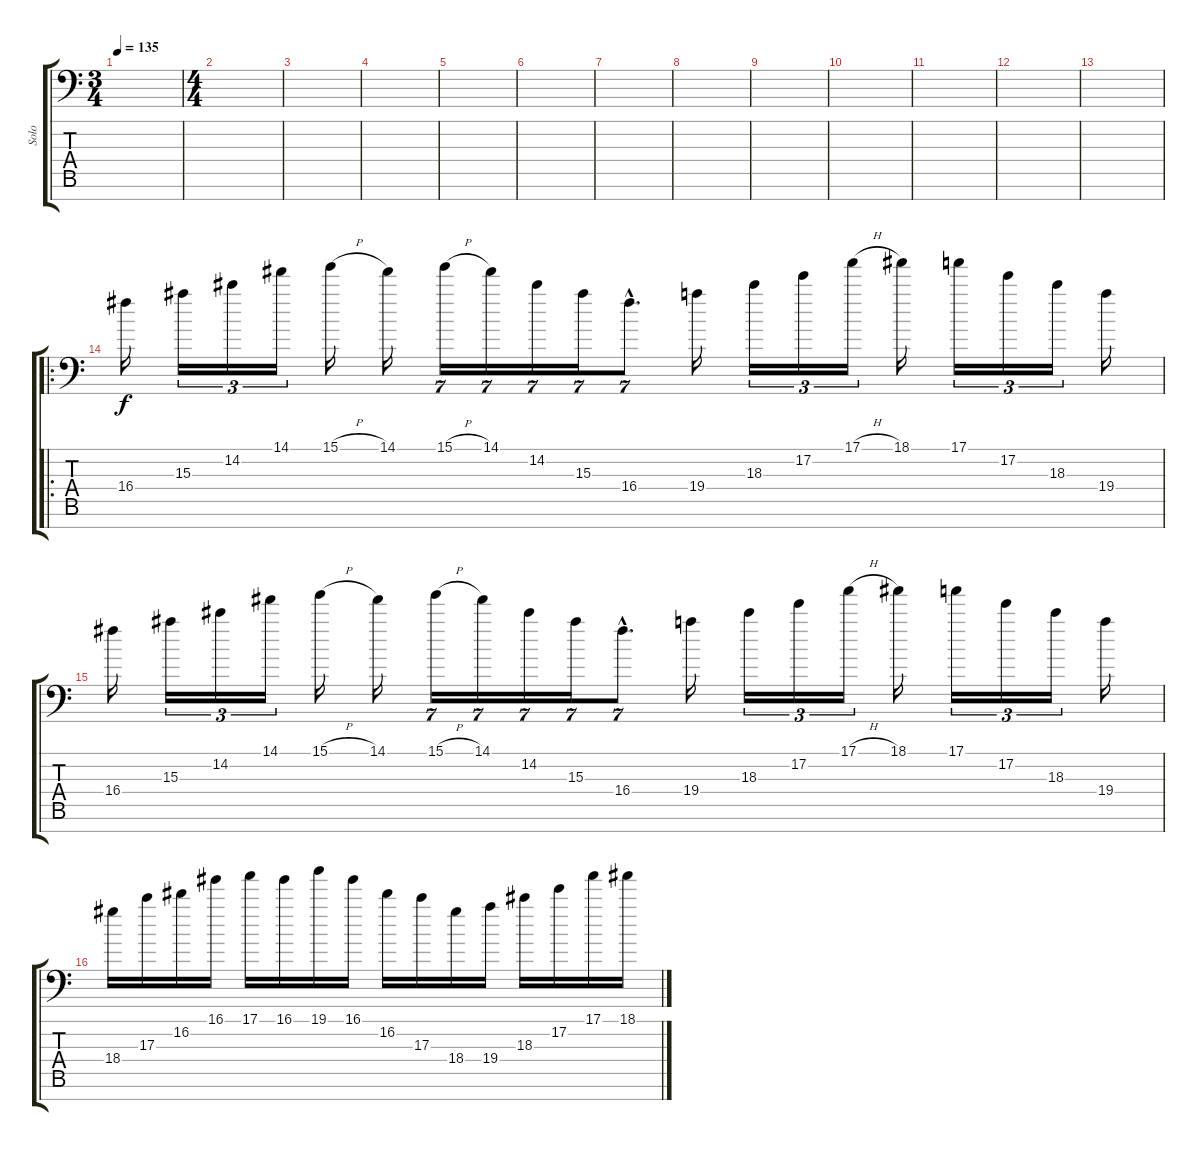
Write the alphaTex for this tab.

\track ("Solo" "Solo") {instrument distortionguitar}
\staff {score tabs}
\tuning (E4 B3 G3 D3 A2 E2 C-1) {hide}
\ts (3 4)
\tempo 135
\clef f4
\ks c
|
\ts (4 4)
|
|
|
|
|
|
|
|
|
|
|
|
\ro
16.4.16 15.3.16{tu (3 2)} 14.2.16{tu (3 2)} 14.1.16{tu (3 2)} 15.1{h}.16 14.1.16 15.1{h}.16{tu (7 4)} 14.1.16{tu (7 4)} 14.2.16{tu (7 4)} 15.3.16{tu (7 4)} 16.4{hac}.8{d tu (7 4)} 19.4.16 18.3.16{tu (3 2)} 17.2.16{tu (3 2)} 17.1{h}.16{tu (3 2)} 18.1.16 17.1.16{tu (3 2)} 17.2.16{tu (3 2)} 18.3.16{tu (3 2)} 19.4.16 |
16.4.16 15.3.16{tu (3 2)} 14.2.16{tu (3 2)} 14.1.16{tu (3 2)} 15.1{h}.16 14.1.16 15.1{h}.16{tu (7 4)} 14.1.16{tu (7 4)} 14.2.16{tu (7 4)} 15.3.16{tu (7 4)} 16.4{hac}.8{d tu (7 4)} 19.4.16 18.3.16{tu (3 2)} 17.2.16{tu (3 2)} 17.1{h}.16{tu (3 2)} 18.1.16 17.1.16{tu (3 2)} 17.2.16{tu (3 2)} 18.3.16{tu (3 2)} 19.4.16 |
18.4.16 17.3.16 16.2.16 16.1.16 17.1.16 16.1.16 19.1.16 16.1.16 16.2.16 17.3.16 18.4.16 19.4.16 18.3.16 17.2.16 17.1.16 18.1.16
